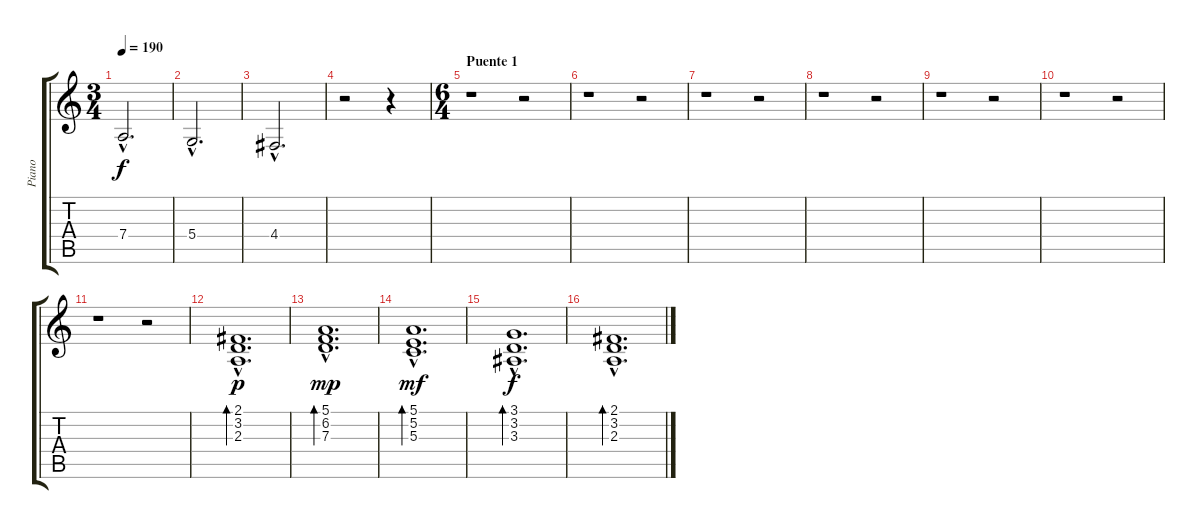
\track ("Piano" "Piano") {instrument acousticgrandpiano}
\staff {score tabs}
\tuning (E4 B3 G3 D3 A2 E2) {hide}
\ts (3 4)
\tempo 190
\clef g2
\ks c
7.4{hac}.2{d dy f} |
5.4{hac}.2{d} |
4.4{hac}.2{d} |
r.2 r.4 |
\ts (6 4)
\section ("" "Puente 1")
r.1 r.2 |
r.1 r.2 |
r.1 r.2 |
r.1 r.2 |
r.1 r.2 |
r.1 r.2 |
r.1 r.2 |
(2.1{hac} 3.2{hac} 2.3{hac}).1{d bd 480 dy p} |
(5.1{hac} 6.2{hac} 7.3{hac}).1{d bd 480 dy mp} |
(5.1{hac} 5.2{hac} 5.3{hac}).1{d bd 480 dy mf} |
(3.1{hac} 3.2{hac} 3.3{hac}).1{d bd 480 dy f} |
(2.1{hac} 3.2{hac} 2.3{hac}).1{d bd 480}
